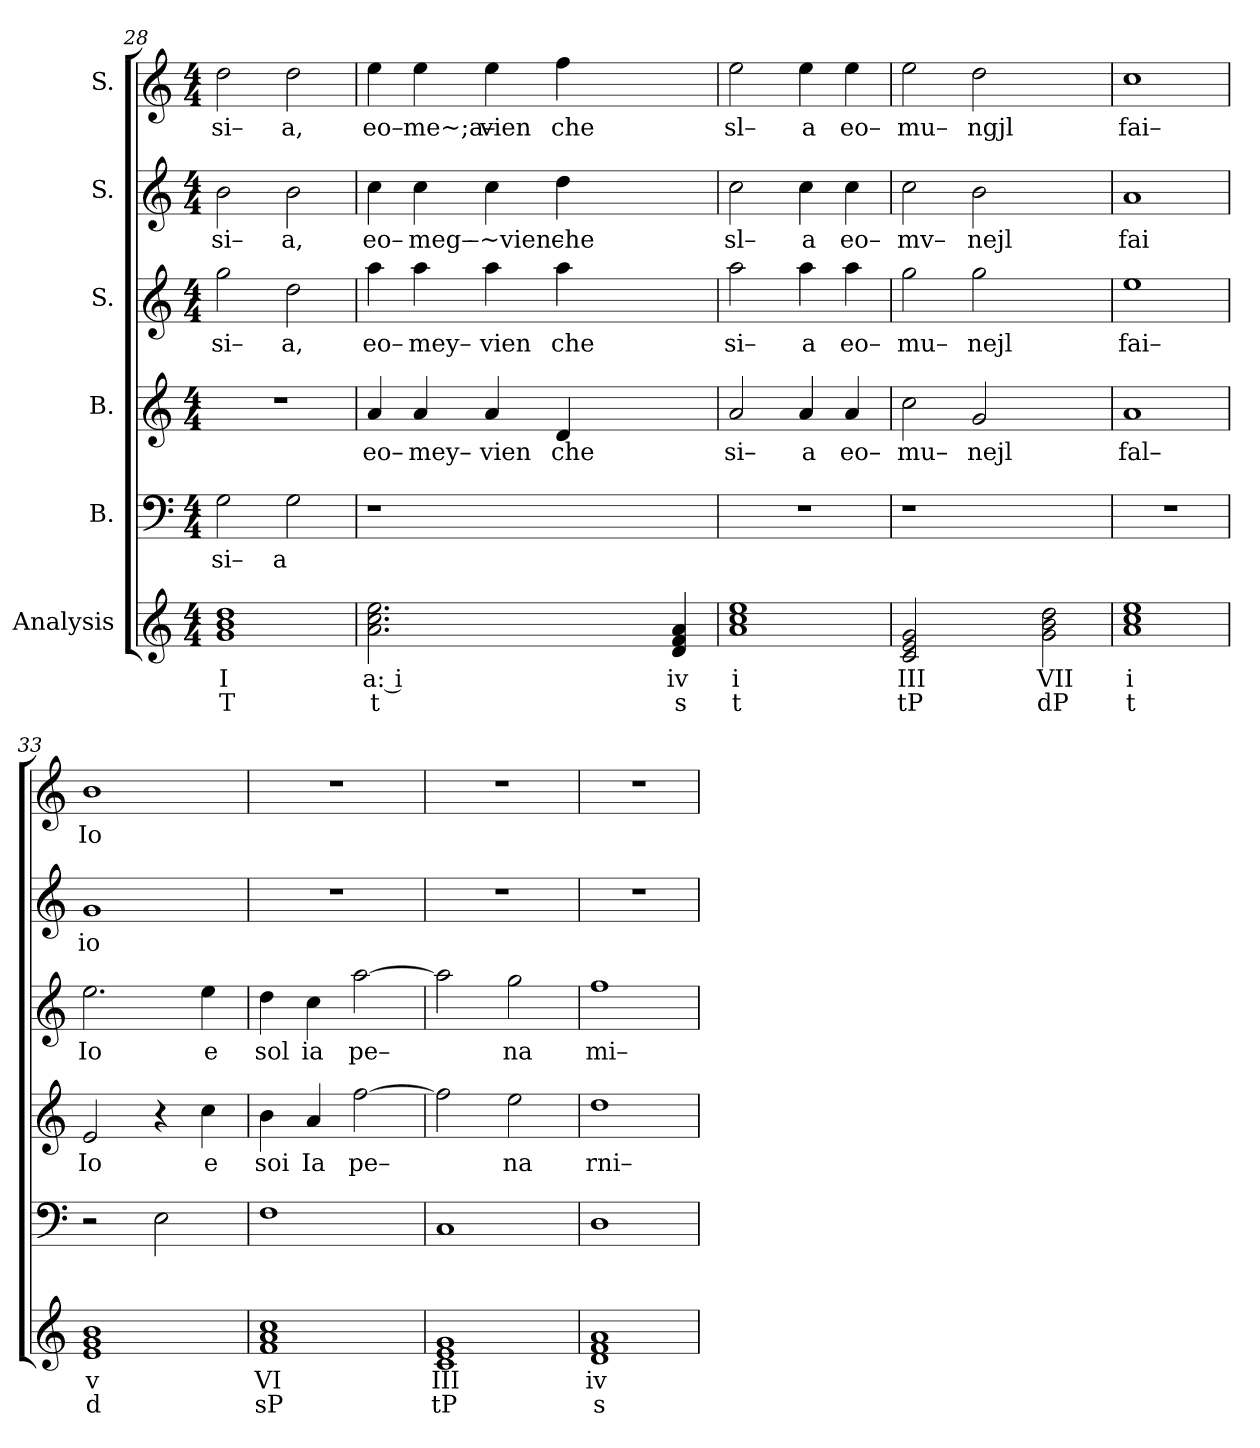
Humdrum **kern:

**kern	**text	**text	**kern	**text	**kern	**text	**kern	**text	**kern	**text	**kern	**text
*part6	*part6	*part6	*part5	*part5	*part4	*part4	*part3	*part3	*part2	*part2	*part1	*part1
*staff6	*staff6	*staff6	*staff5	*staff5	*staff4	*staff4	*staff3	*staff3	*staff2	*staff2	*staff1	*staff1
*I"Analysis	*	*	*I"B.	*	*I"B.	*	*I"S.	*	*I"S.	*	*I"S.	*
*	*	*	*clefF4	*	*clefG2	*	*clefG2	*	*clefG2	*	*clefG2	*
*k[]	*	*	*k[]	*	*k[]	*	*k[]	*	*k[]	*	*k[]	*
*M4/4	*	*	*M4/4	*	*M4/4	*	*M4/4	*	*M4/4	*	*M4/4	*
=28	=28	=28	=28	=28	=28	=28	=28	=28	=28	=28	=28	=28
!	!	!	!	!LO:LY:b	!	!	!	!	!	!	!	!
!	!	!	!	!	!	!	!	!LO:LY:b	!	!	!	!
!	!	!	!	!	!	!	!	!	!	!LO:LY:b	!	!
!	!	!	!	!	!	!	!	!	!	!	!	!LO:LY:b
1g 1b 1dd	I	T	2G\	si–	1r	.	2gg\	si–	2b\	si–	2dd\	si–
!	!	!	!	!LO:LY:b	!	!	!	!	!	!	!	!
!	!	!	!	!	!	!	!	!LO:LY:b	!	!	!	!
!	!	!	!	!	!	!	!	!	!	!LO:LY:b	!	!
!	!	!	!	!	!	!	!	!	!	!	!	!LO:LY:b
.	.	.	2G\	a	.	.	2dd\	a,	2b\	a,	2dd\	a,
=29	=29	=29	=29	=29	=29	=29	=29	=29	=29	=29	=29	=29
!	!	!	!	!	!	!LO:LY:b	!	!	!	!	!	!
!	!	!	!	!	!	!	!	!LO:LY:b	!	!	!	!
!	!	!	!	!	!	!	!	!	!	!LO:LY:b	!	!
!	!	!	!	!	!	!	!	!	!	!	!	!LO:LY:b
2.a 2.cc 2.ee	a: i	t	1r	.	4a/	eo–	4aa\	eo–	4cc\	eo–	4ee\	eo–
!	!	!	!	!	!	!LO:LY:b	!	!	!	!	!	!
!	!	!	!	!	!	!	!	!LO:LY:b	!	!	!	!
!	!	!	!	!	!	!	!	!	!	!LO:LY:b	!	!
!	!	!	!	!	!	!	!	!	!	!	!	!LO:LY:b
.	.	.	.	.	4a/	mey–	4aa\	mey–	4cc\	meg–	4ee\	me~;a–
!	!	!	!	!	!	!LO:LY:b	!	!	!	!	!	!
!	!	!	!	!	!	!	!	!LO:LY:b	!	!	!	!
!	!	!	!	!	!	!	!	!	!	!LO:LY:b	!	!
!	!	!	!	!	!	!	!	!	!	!	!	!LO:LY:b
.	.	.	.	.	4a/	vien	4aa\	vien	4cc\	–~vien–	4ee\	vien
!	!	!	!	!	!	!LO:LY:b	!	!	!	!	!	!
!	!	!	!	!	!	!	!	!LO:LY:b	!	!	!	!
!	!	!	!	!	!	!	!	!	!	!LO:LY:b	!	!
!	!	!	!	!	!	!	!	!	!	!	!	!LO:LY:b
2.ryy	.	.	.	.	4d/	che	4aa\	che	4dd\	che	4ff\	che
.	.	.	2.ryy	.	2.ryy	.	2.ryy	.	2.ryy	.	2.ryy	.
4d 4f 4a	iv	s	.	.	.	.	.	.	.	.	.	.
=30	=30	=30	=30	=30	=30	=30	=30	=30	=30	=30	=30	=30
!	!	!	!	!	!	!LO:LY:b	!	!	!	!	!	!
!	!	!	!	!	!	!	!	!LO:LY:b	!	!	!	!
!	!	!	!	!	!	!	!	!	!	!LO:LY:b	!	!
!	!	!	!	!	!	!	!	!	!	!	!	!LO:LY:b
1a 1cc 1ee	i	t	1r	.	2a/	si–	2aa\	si–	2cc\	sl–	2ee\	sl–
!	!	!	!	!	!	!LO:LY:b	!	!	!	!	!	!
!	!	!	!	!	!	!	!	!LO:LY:b	!	!	!	!
!	!	!	!	!	!	!	!	!	!	!LO:LY:b	!	!
!	!	!	!	!	!	!	!	!	!	!	!	!LO:LY:b
.	.	.	.	.	4a/	a	4aa\	a	4cc\	a	4ee\	a
!	!	!	!	!	!	!LO:LY:b	!	!	!	!	!	!
!	!	!	!	!	!	!	!	!LO:LY:b	!	!	!	!
!	!	!	!	!	!	!	!	!	!	!LO:LY:b	!	!
!	!	!	!	!	!	!	!	!	!	!	!	!LO:LY:b
.	.	.	.	.	4a/	eo–	4aa\	eo–	4cc\	eo–	4ee\	eo–
=31	=31	=31	=31	=31	=31	=31	=31	=31	=31	=31	=31	=31
!	!	!	!	!	!	!LO:LY:b	!	!	!	!	!	!
!	!	!	!	!	!	!	!	!LO:LY:b	!	!	!	!
!	!	!	!	!	!	!	!	!	!	!LO:LY:b	!	!
!	!	!	!	!	!	!	!	!	!	!	!	!LO:LY:b
2c 2e 2g	III	tP	1r	.	2cc\	mu–	2gg\	mu–	2cc\	mv–	2ee\	mu–
!	!	!	!	!	!	!LO:LY:b	!	!	!	!	!	!
!	!	!	!	!	!	!	!	!LO:LY:b	!	!	!	!
!	!	!	!	!	!	!	!	!	!	!LO:LY:b	!	!
!	!	!	!	!	!	!	!	!	!	!	!	!LO:LY:b
2ryy	.	.	.	.	2g/	nejl	2gg\	nejl	2b\	nejl	2dd\	ngjl
2g 2b 2dd	VII	dP	2ryy	.	2ryy	.	2ryy	.	2ryy	.	2ryy	.
=32	=32	=32	=32	=32	=32	=32	=32	=32	=32	=32	=32	=32
!	!	!	!	!	!	!LO:LY:b	!	!	!	!	!	!
!	!	!	!	!	!	!	!	!LO:LY:b	!	!	!	!
!	!	!	!	!	!	!	!	!	!	!LO:LY:b	!	!
!	!	!	!	!	!	!	!	!	!	!	!	!LO:LY:b
1a 1cc 1ee	i	t	1r	.	1a	fal–	1ee	fai–	1a	fai	1cc	fai–
=33	=33	=33	=33	=33	=33	=33	=33	=33	=33	=33	=33	=33
!	!	!	!	!	!	!LO:LY:b	!	!	!	!	!	!
!	!	!	!	!	!	!	!	!LO:LY:b	!	!	!	!
!	!	!	!	!	!	!	!	!	!	!LO:LY:b	!	!
!	!	!	!	!	!	!	!	!	!	!	!	!LO:LY:b
1e 1g 1b	v	d	2r	.	2e/	Io	2.ee\	Io	1g	io	1b	Io
.	.	.	2E\	.	4r	.	.	.	.	.	.	.
!	!	!	!	!	!	!LO:LY:b	!	!	!	!	!	!
!	!	!	!	!	!	!	!	!LO:LY:b	!	!	!	!
.	.	.	.	.	4cc\	e	4ee\	e	.	.	.	.
=34	=34	=34	=34	=34	=34	=34	=34	=34	=34	=34	=34	=34
!	!	!	!	!	!	!LO:LY:b	!	!	!	!	!	!
!	!	!	!	!	!	!	!	!LO:LY:b	!	!	!	!
1f 1a 1cc	VI	sP	1F	.	4b\	soi	4dd\	sol	1r	.	1r	.
!	!	!	!	!	!	!LO:LY:b	!	!	!	!	!	!
!	!	!	!	!	!	!	!	!LO:LY:b	!	!	!	!
.	.	.	.	.	4a/	Ia	4cc\	ia	.	.	.	.
!	!	!	!	!	!	!LO:LY:b	!	!	!	!	!	!
!	!	!	!	!	!	!	!	!LO:LY:b	!	!	!	!
.	.	.	.	.	[2ff\	pe–	[2aa\	pe–	.	.	.	.
=35	=35	=35	=35	=35	=35	=35	=35	=35	=35	=35	=35	=35
1c 1e 1g	III	tP	1C	.	2ff\]	.	2aa\]	.	1r	.	1r	.
!	!	!	!	!	!	!LO:LY:b	!	!	!	!	!	!
!	!	!	!	!	!	!	!	!LO:LY:b	!	!	!	!
.	.	.	.	.	2ee\	na	2gg\	na	.	.	.	.
=36	=36	=36	=36	=36	=36	=36	=36	=36	=36	=36	=36	=36
!	!	!	!	!	!	!LO:LY:b	!	!	!	!	!	!
!	!	!	!	!	!	!	!	!LO:LY:b	!	!	!	!
1d 1f 1a	iv	s	1D	.	1dd	rni–	1ff	mi–	1r	.	1r	.
=	=	=	=	=	=	=	=	=	=	=	=	=
*-	*-	*-	*-	*-	*-	*-	*-	*-	*-	*-	*-	*-
